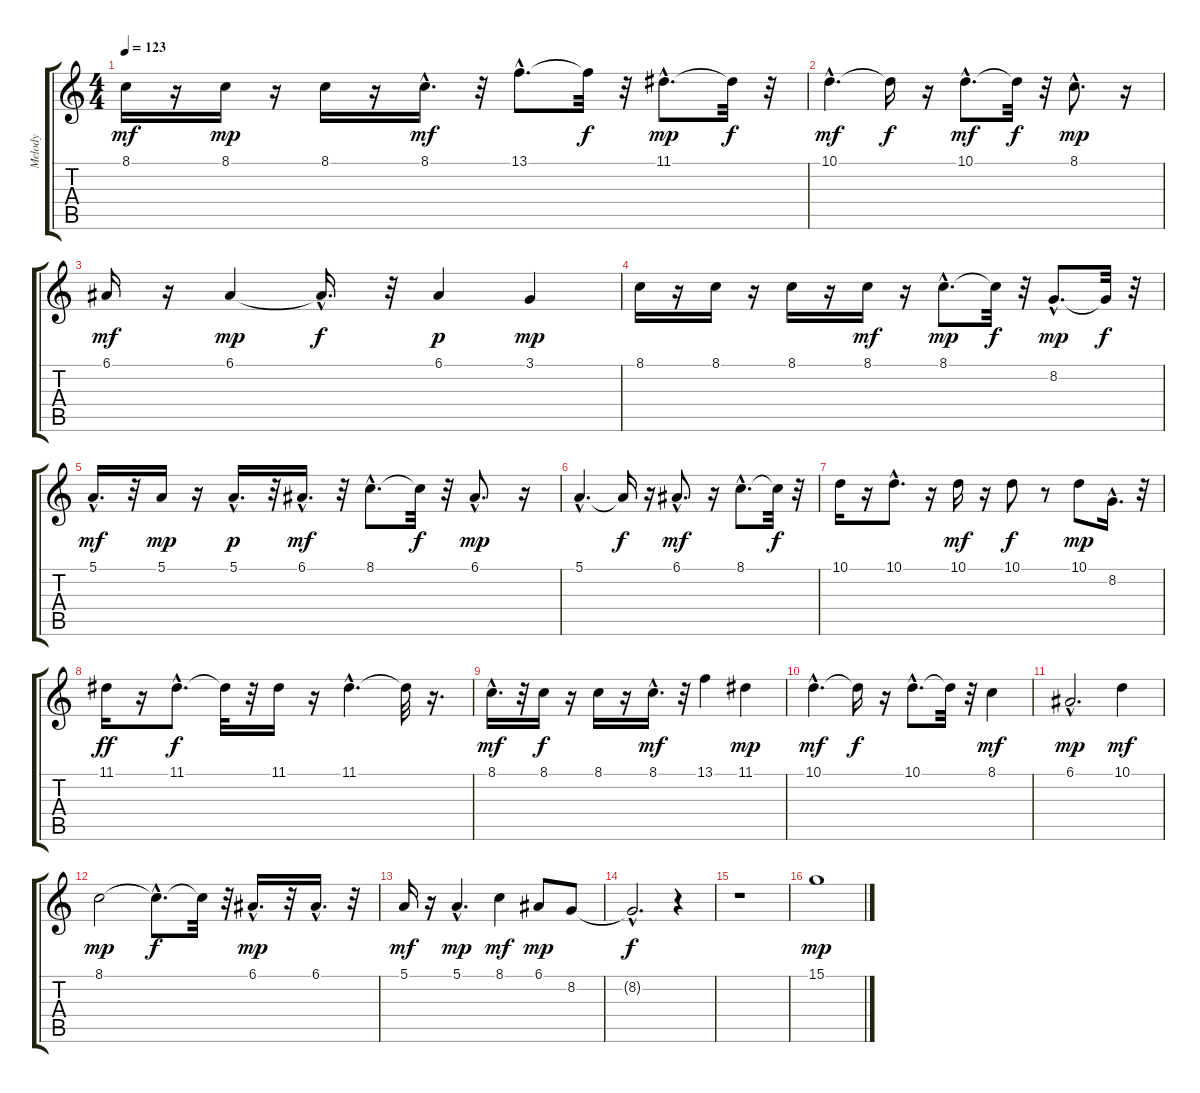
\track ("Melody" "Melody") {instrument flute}
\staff {score tabs}
\tuning (E4 B3 G3 D3 A2 E2) {hide}
\ts (4 4)
\tempo 123
\clef g2
\ks c
8.1.16{dy mf} r.16 8.1.16{dy mp} r.16 8.1.16 r.16 8.1{hac}.16{d dy mf} r.32 13.1{hac}.8{d} 13.1{t}.32{dy f} r.32 11.1{hac}.8{d dy mp} 11.1{t}.32{dy f} r.32 |
10.1{hac}.4{d dy mf} 10.1{t}.16{dy f} r.16 10.1{hac}.8{d dy mf} 10.1{t}.32{dy f} r.32 8.1{hac}.8{d dy mp} r.16 |
6.1.16{dy mf} r.16 6.1.4{dy mp} 6.1{hac t}.16{d dy f} r.32 6.1.4{dy p} 3.1.4{dy mp} |
8.1.16 r.16 8.1.16 r.16 8.1.16 r.16 8.1.16{dy mf} r.16 8.1{hac}.8{d dy mp} 8.1{t}.32{dy f} r.32 8.2{hac}.8{d dy mp} 8.2{t}.32{dy f} r.32 |
5.1{hac}.16{d dy mf} r.32 5.1.16{dy mp} r.16 5.1{hac}.16{d dy p} r.32 6.1{hac}.16{d dy mf} r.32 8.1{hac}.8{d} 8.1{t}.32{dy f} r.32 6.1{hac}.8{d dy mp} r.16 |
5.1{hac}.4{d} 5.1{t}.16{dy f} r.16 6.1{hac}.8{d dy mf} r.16 8.1{hac}.8{d} 8.1{t}.32{dy f} r.32 |
10.1.16 r.16 10.1{hac}.8{d} r.16 10.1.16{dy mf} r.16 10.1.8{dy f} r.8 10.1.8{dy mp} 8.2{hac}.16{d} r.32 |
11.1.16{dy ff} r.16 11.1{hac}.8{d dy f} 11.1{t}.32 r.32 11.1.16 r.16 11.1{hac}.4{d} 11.1{t}.32 r.16{d} |
8.1{hac}.16{d dy mf} r.32 8.1.16{dy f} r.16 8.1.16 r.16 8.1{hac}.16{d dy mf} r.32 13.1.4 11.1.4{dy mp} |
10.1{hac}.4{d dy mf} 10.1{t}.16{dy f} r.16 10.1{hac}.8{d} 10.1{t}.32 r.32 8.1.4{dy mf} |
6.1{hac}.2{d dy mp} 10.1.4{dy mf} |
8.1.2{dy mp} 8.1{hac t}.8{d dy f} 8.1{t}.32 r.32 6.1{hac}.16{d dy mp} r.32 6.1{hac}.16{d} r.32 |
5.1.16{dy mf} r.16 5.1{hac}.4{d dy mp} 8.1.4{dy mf} 6.1.8{dy mp} 8.2.8 |
8.2{hac t}.2{d dy f} r.4 |
r.1 |
15.1.1{dy mp}
